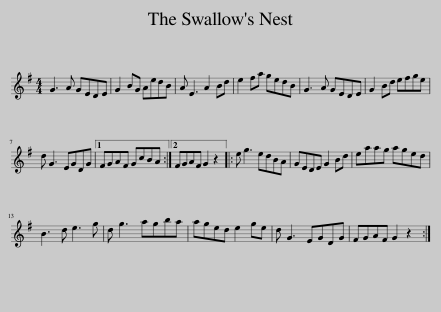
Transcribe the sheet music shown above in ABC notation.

X:1
L:1/8
M:4/4
I:linebreak $
K:G
V:1 treble
V:1
 G3 A GEDE | G2 BG AedB | A E3 A2 Bd | e2 fa gedB | G3 A GEDE | %5
 G2 Bd efge |$ d G3 EGDG |1 FGAF GcBA :|2 FGAF G2 z2 |: e g3 edBA | %10
 GEDE G2 Bd | eaag aged |$ B3 d e3 g | d g3 agba | aged e2 ge | %15
 d G3 EGDG | FGAF G2 z2 :| %17
